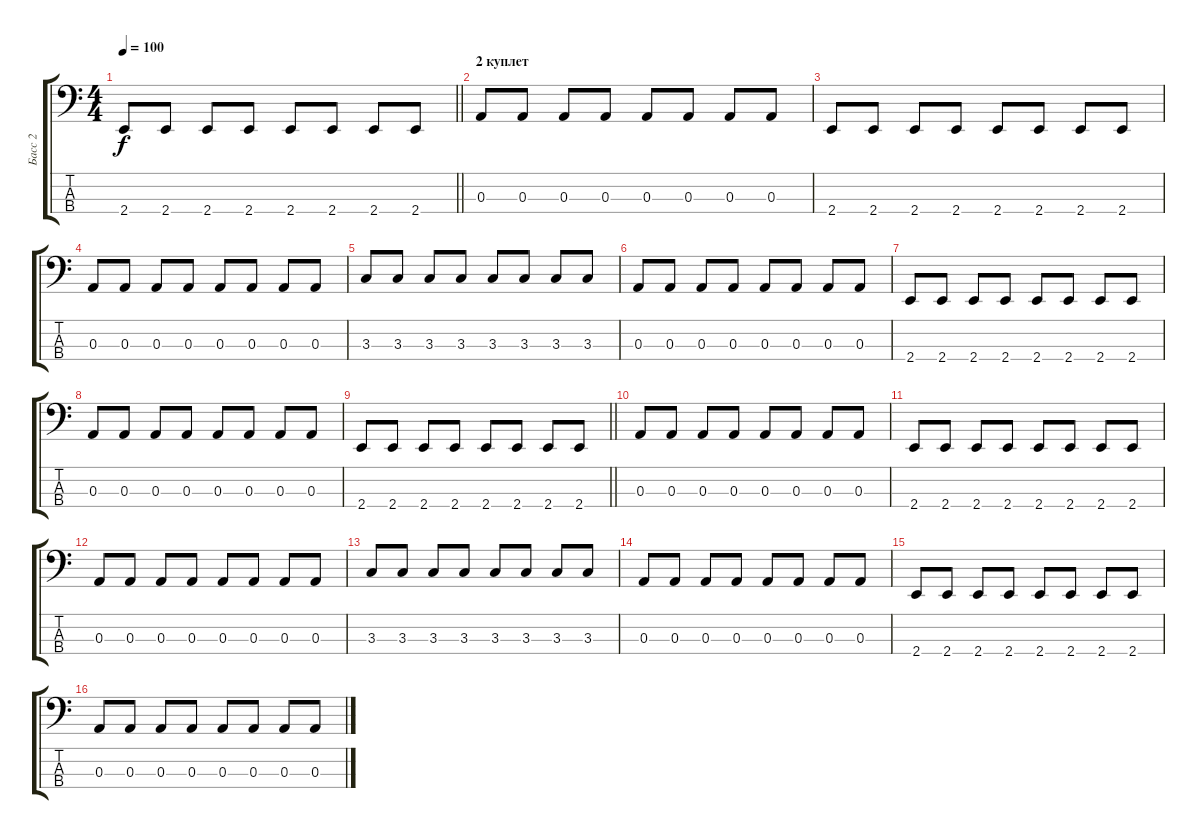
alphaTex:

\track ("Басс 2" "Басс 2") {instrument electricbassfinger}
\staff {score tabs}
\tuning (G2 D2 A1 D1) {hide}
\ts (4 4)
\tempo 100
\clef f4
\barLineRight lightlight
\ks c
2.4.8{dy f} 2.4.8 2.4.8 2.4.8 2.4.8 2.4.8 2.4.8 2.4.8 |
\section ("" "2 куплет")
0.3.8 0.3.8 0.3.8 0.3.8 0.3.8 0.3.8 0.3.8 0.3.8 |
2.4.8 2.4.8 2.4.8 2.4.8 2.4.8 2.4.8 2.4.8 2.4.8 |
0.3.8 0.3.8 0.3.8 0.3.8 0.3.8 0.3.8 0.3.8 0.3.8 |
3.3.8 3.3.8 3.3.8 3.3.8 3.3.8 3.3.8 3.3.8 3.3.8 |
0.3.8 0.3.8 0.3.8 0.3.8 0.3.8 0.3.8 0.3.8 0.3.8 |
2.4.8 2.4.8 2.4.8 2.4.8 2.4.8 2.4.8 2.4.8 2.4.8 |
0.3.8 0.3.8 0.3.8 0.3.8 0.3.8 0.3.8 0.3.8 0.3.8 |
\barLineRight lightlight
2.4.8 2.4.8 2.4.8 2.4.8 2.4.8 2.4.8 2.4.8 2.4.8 |
0.3.8 0.3.8 0.3.8 0.3.8 0.3.8 0.3.8 0.3.8 0.3.8 |
2.4.8 2.4.8 2.4.8 2.4.8 2.4.8 2.4.8 2.4.8 2.4.8 |
0.3.8 0.3.8 0.3.8 0.3.8 0.3.8 0.3.8 0.3.8 0.3.8 |
3.3.8 3.3.8 3.3.8 3.3.8 3.3.8 3.3.8 3.3.8 3.3.8 |
0.3.8 0.3.8 0.3.8 0.3.8 0.3.8 0.3.8 0.3.8 0.3.8 |
2.4.8 2.4.8 2.4.8 2.4.8 2.4.8 2.4.8 2.4.8 2.4.8 |
0.3.8 0.3.8 0.3.8 0.3.8 0.3.8 0.3.8 0.3.8 0.3.8
